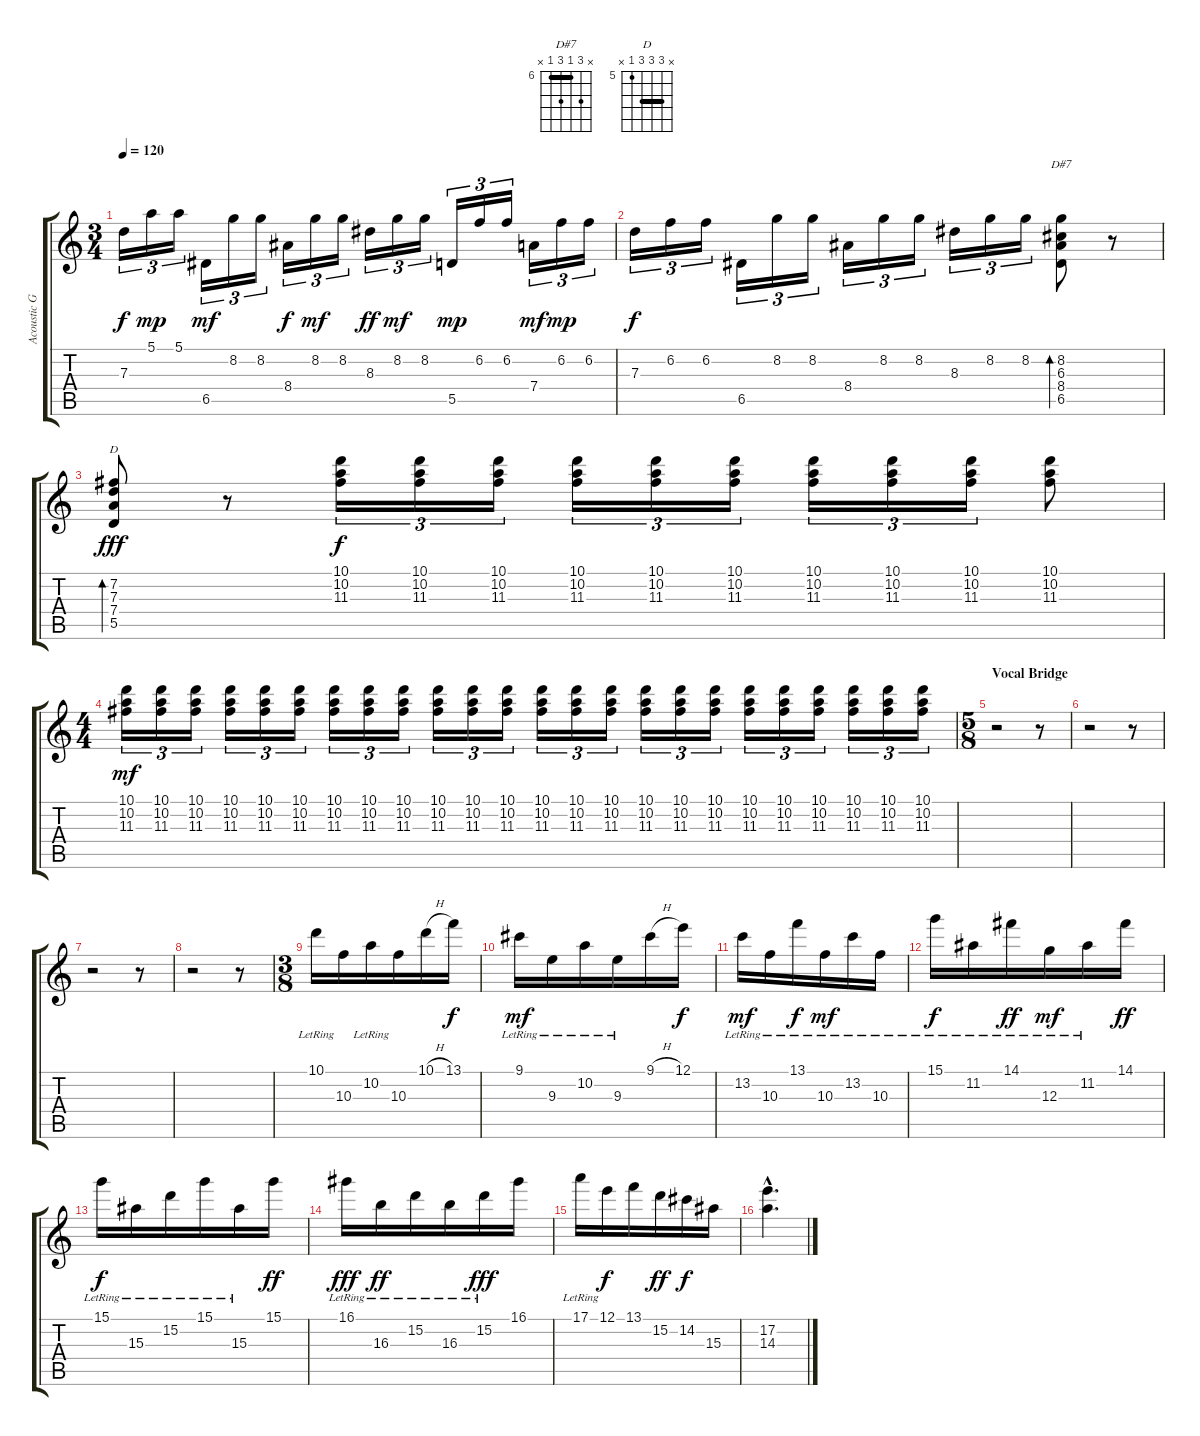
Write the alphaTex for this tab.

\track ("Acoustic Guitar (rhythm)" "Acoustic G") {instrument acousticguitarnylon}
\staff {score tabs}
\tuning (E4 B3 G3 D3 A2 E2) {hide}
\chord ("D#7" x 8 6 8 6 x) {firstfret 6 barre 6}
\chord ("D" x 7 7 7 5 x) {firstfret 5 barre 7}
\ts (3 4)
\tempo 120
\clef g2
\ks c
7.3.16{tu (3 2) dy f} 5.1.16{tu (3 2) dy mp} 5.1.16{tu (3 2)} 6.5.16{tu (3 2) dy mf} 8.2.16{tu (3 2)} 8.2.16{tu (3 2)} 8.4.16{tu (3 2) dy f} 8.2.16{tu (3 2) dy mf} 8.2.16{tu (3 2)} 8.3.16{tu (3 2) dy ff} 8.2.16{tu (3 2) dy mf} 8.2.16{tu (3 2)} 5.5.16{tu (3 2) dy mp} 6.2.16{tu (3 2)} 6.2.16{tu (3 2)} 7.4.16{tu (3 2) dy mf} 6.2.16{tu (3 2) dy mp} 6.2.16{tu (3 2)} |
7.3.16{tu (3 2) dy f} 6.2.16{tu (3 2)} 6.2.16{tu (3 2)} 6.5.16{tu (3 2)} 8.2.16{tu (3 2)} 8.2.16{tu (3 2)} 8.4.16{tu (3 2)} 8.2.16{tu (3 2)} 8.2.16{tu (3 2)} 8.3.16{tu (3 2)} 8.2.16{tu (3 2)} 8.2.16{tu (3 2)} (8.2 6.3 8.4 6.5).8{bd 480 ch "D#7"} r.8 |
(7.2 7.3 7.4 5.5).8{bd 480 ch "D" dy fff} r.8 (10.1 10.2 11.3).16{tu (3 2) dy f} (10.1 10.2 11.3).16{tu (3 2)} (10.1 10.2 11.3).16{tu (3 2)} (10.1 10.2 11.3).16{tu (3 2)} (10.1 10.2 11.3).16{tu (3 2)} (10.1 10.2 11.3).16{tu (3 2)} (10.1 10.2 11.3).16{tu (3 2)} (10.1 10.2 11.3).16{tu (3 2)} (10.1 10.2 11.3).16{tu (3 2)} (10.1 10.2 11.3).8 |
\ts (4 4)
(10.1 10.2 11.3).16{tu (3 2) dy mf} (10.1 10.2 11.3).16{tu (3 2)} (10.1 10.2 11.3).16{tu (3 2)} (10.1 10.2 11.3).16{tu (3 2)} (10.1 10.2 11.3).16{tu (3 2)} (10.1 10.2 11.3).16{tu (3 2)} (10.1 10.2 11.3).16{tu (3 2)} (10.1 10.2 11.3).16{tu (3 2)} (10.1 10.2 11.3).16{tu (3 2)} (10.1 10.2 11.3).16{tu (3 2)} (10.1 10.2 11.3).16{tu (3 2)} (10.1 10.2 11.3).16{tu (3 2)} (10.1 10.2 11.3).16{tu (3 2)} (10.1 10.2 11.3).16{tu (3 2)} (10.1 10.2 11.3).16{tu (3 2)} (10.1 10.2 11.3).16{tu (3 2)} (10.1 10.2 11.3).16{tu (3 2)} (10.1 10.2 11.3).16{tu (3 2)} (10.1 10.2 11.3).16{tu (3 2)} (10.1 10.2 11.3).16{tu (3 2)} (10.1 10.2 11.3).16{tu (3 2)} (10.1 10.2 11.3).16{tu (3 2)} (10.1 10.2 11.3).16{tu (3 2)} (10.1 10.2 11.3).16{tu (3 2)} |
\ts (5 8)
\section ("" "Vocal Bridge")
r.2 r.8 |
r.2 r.8 |
r.2 r.8 |
r.2 r.8 |
\ts (3 8)
10.1{lr}.16{volume 11 balance 5} 10.3.16{balance 13} 10.2{lr}.16{balance 8} 10.3.16{balance 13} 10.1{h}.16{balance 5} 13.1.16{dy f} |
9.1{lr}.16{dy mf} 9.3{lr}.16{balance 13} 10.2{lr}.16{balance 8} 9.3{lr}.16{balance 13} 9.1{h}.16{balance 5} 12.1.16{dy f} |
13.2{lr}.16{dy mf balance 8} 10.3{lr}.16{balance 13} 13.1{lr}.16{dy f balance 5} 10.3{lr}.16{dy mf balance 13} 13.2{lr}.16{balance 8} 10.3{lr}.16{balance 13} |
15.1{lr}.16{dy f balance 5} 11.2{lr}.16{balance 8} 14.1{lr}.16{dy ff balance 5} 12.3{lr}.16{dy mf balance 13} 11.2{lr}.16{balance 8} 14.1.16{dy ff balance 5} |
15.1{lr}.16{dy f} 15.3{lr}.16{balance 13} 15.2{lr}.16{balance 8} 15.1{lr}.16{balance 5} 15.3{lr}.16{balance 13} 15.1.16{dy ff balance 5} |
16.1{lr}.16{dy fff} 16.3{lr}.16{dy ff balance 13} 15.2{lr}.16{balance 8} 16.3{lr}.16{balance 13} 15.2{lr}.16{dy fff balance 8} 16.1.16{balance 5} |
17.1{lr}.16 12.1.16{dy f} 13.1.16 15.2.16{dy ff} 14.2.16{dy f balance 13} 15.3.16 |
(17.2{hac} 14.3{hac}).4{d balance 4}
